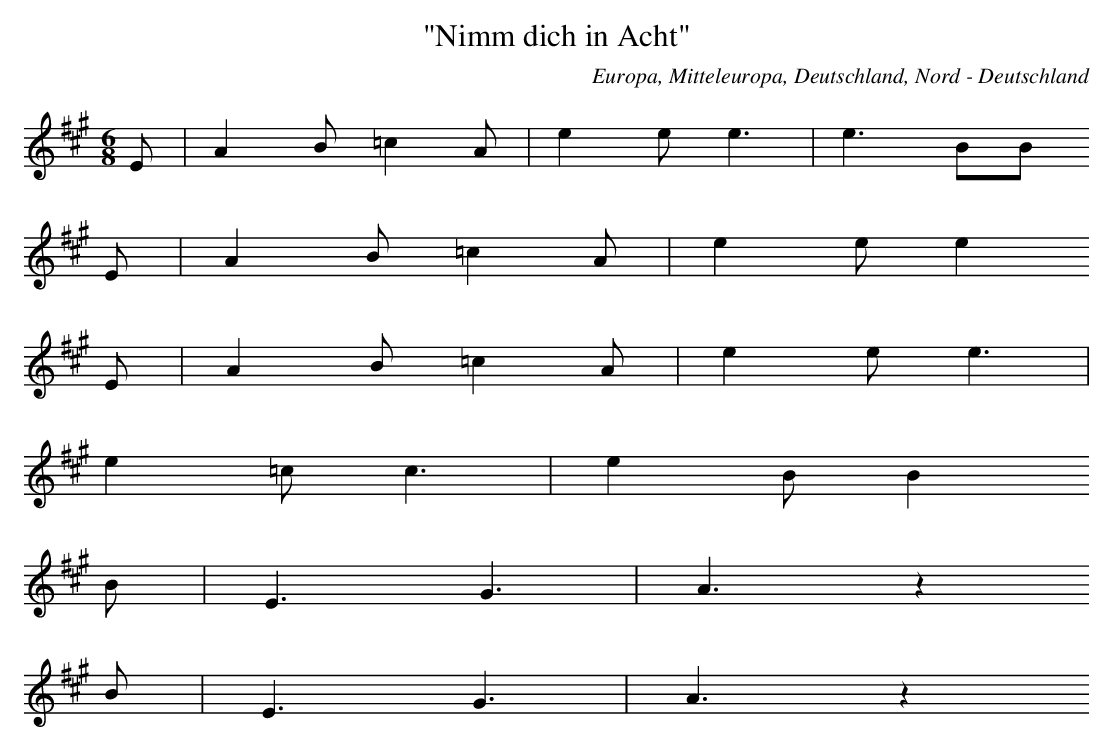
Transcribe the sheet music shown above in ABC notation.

X:1
T: "Nimm dich in Acht"
O: Europa, Mitteleuropa, Deutschland, Nord - Deutschland
M: 6/8
L: 1/8
K: A
E | A2B=c2A | e2ee3 | e3BB
E | A2B=c2A | e2ee2
E | A2B=c2A | e2ee3 |
e2=cc3 | e2BB2
B | E3G3 | A3z2
B | E3G3 | A3z2
